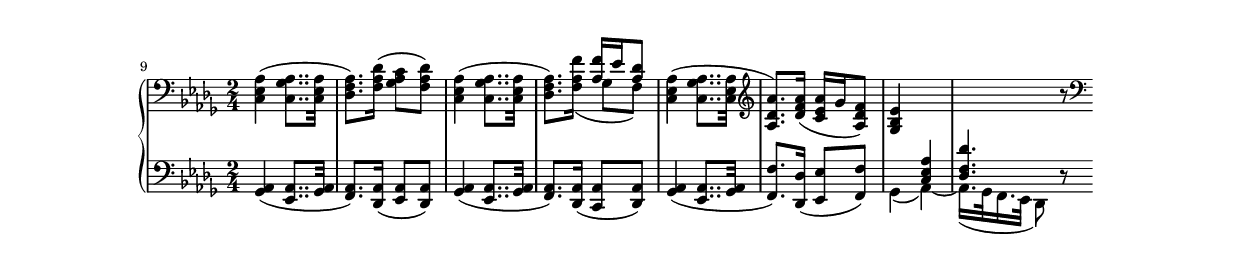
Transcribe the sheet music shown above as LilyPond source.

% Do not edit this file; it is automatically
% generated from Documentation/snippets/new
% This file is in the public domain.
%% Note: this file works from version 2.13.36
\version "2.13.46"
\include "english.ly"
#(set-global-staff-size 15)
\paper {
  line-width = 16\cm
  indent = 0\cm
}

% NR 1.7 Repeats

% Beethoven, Op. 57
% Piano sonata 23 - Dem Grafen Franz von Brunswick Gewidmet
% Movt II, Andante con moto
% Measures 9 - 16

\header {
  lsrtags = "headwords"
  texidoc = ""
  doctitle = "headword"
} % begin verbatim



\new PianoStaff <<

   \new Staff = RH {
      \clef bass
      \key df \major
      \time 2/4
      \set Score.currentBarNumber = #9
      \bar "|:"
      <af ef c>4 (
      <af gf c>8..
      <af ef c>32
      |
      <af f df>8. )
      <df' af f>16 (
      <c' af gf>8
      <df' af f>8 )
      |
      <af ef c>4 (
      <af gf c>8..
      <af ef c>32
      |
      <af f df>8. )
      \slurDown
      <f' af f>16 (
      <<
         {
            \voiceTwo
            gf8
            f8 )
         }
         \new Voice {
            \voiceOne
            <f' af>16
            ef'16
            <df' af>8
         }
      >>
      \oneVoice
      |
      <af ef c>4 (
      <af gf c>8..
      <af ef c>32
      \clef treble
      |
      <af' df' af>8. )
      <af' f' df'>16 (
      <af' ef' c'>16
      gf'16
      <f' df' af>8 )
      |
      \slurUp
      <ef' bf gf>4
      \change Staff = LH
      \voiceOne
      <af ef c>4
      |
      <df' f df>4.
      \change Staff = RH
      \oneVoice
      r8
      \clef bass
      \bar ":|"
   }

   \new Staff = LH {
      \clef bass
      \key df \major
      \time 2/4
      <af, gf,>4 (
      <af, ef,>8..
      <af, gf,>32
      |
      <af, f,>8. )
      <af, df,>16 (
      <af, ef,>8
      <af, df,>8 )
      |
      <af, gf,>4 (
      <af, ef,>8..
      <af, gf,>32
      |
      <af, f,>8. )
      <af, df,>16 (
      <af, c,>8
      <af, df,> )
      |
      <af, gf,>4 (
      <af, ef,>8..
      <af, gf,>32
      |
      <f f,>8. )
      <df df,>16 (
      <ef ef,>8
      <f f,>8 )
      |
      \voiceTwo
      gf,4  (
      af,4 ~ )
      |
      af,16. [ (
      gf,32
      f,16.
      ef,32 ]
      df,8 )
      \oneVoice
      r8
   }

>>
